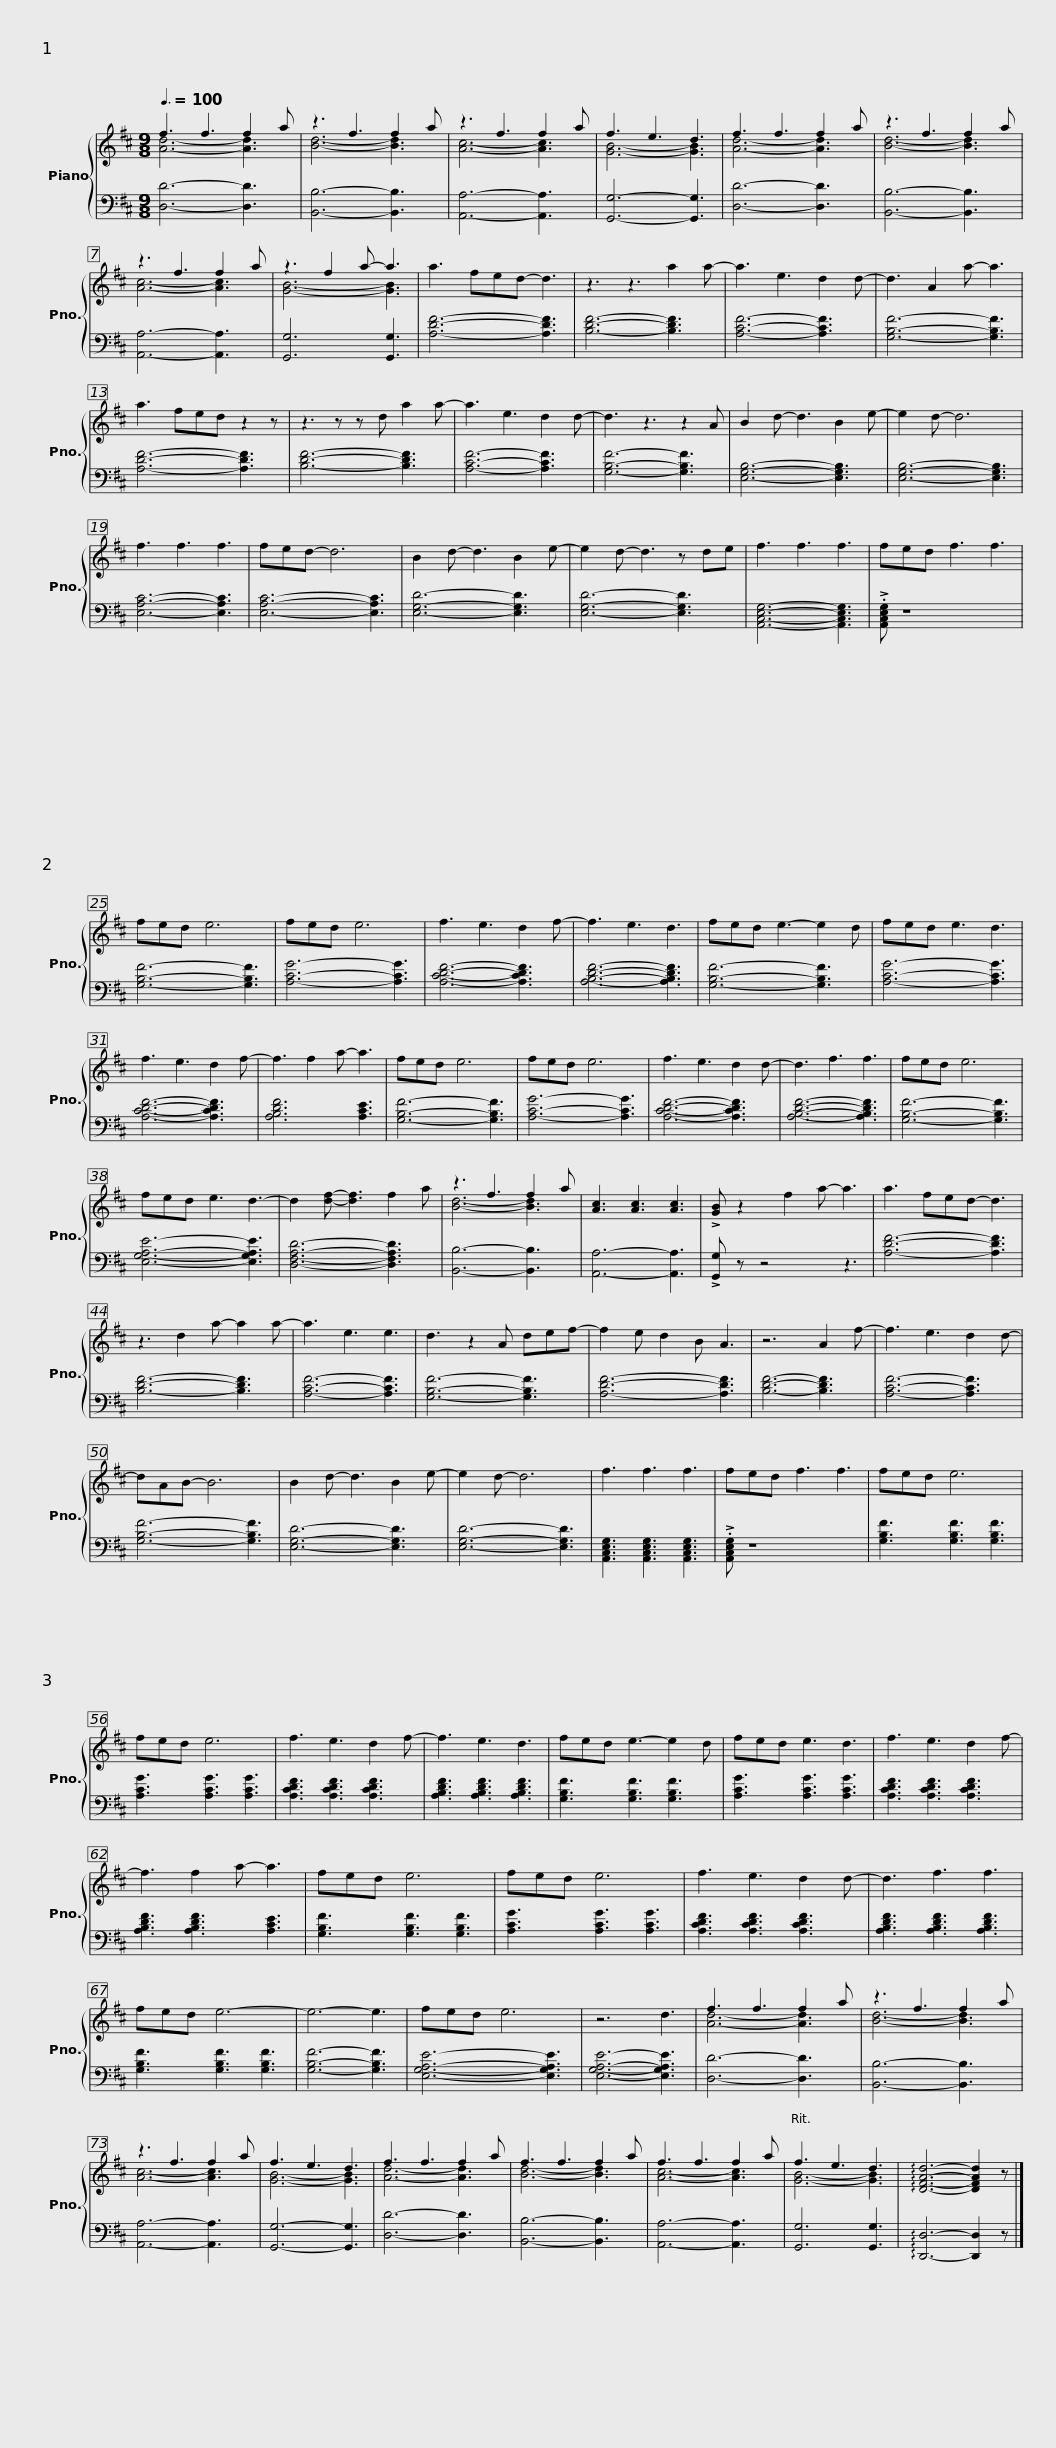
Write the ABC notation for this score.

X:1
%%score { ( 1 2 ) | 3 }
L:1/8
Q:3/8=100
M:9/8
I:linebreak $
K:D
V:1 treble
V:2 treble
V:3 bass
V:1
 f3 f3 f2 a | z3 f3 f2 a | z3 f3 f2 a | f3 e3 d3 | f3 f3 f2 a | %5
 z3 f3 f2 a |$ z3 f3 f2 a | z3 f2 a- a3 | a3 fed- d3 | z3 z3 a2 a- | %10
 a3 e3 d2 d- | d3 A2 a- a3 |$ a3 fed z2 z | z3 z z d a2 a- | a3 e3 d2 d- | %15
 d3 z3 z2 A | B2 d- d3 B2 e- | e2 d- d6 | f3 f3 f3 |$ fed- d6 | %20
 B2 d- d3 B2 e- | e2 d- d3 z de | f3 f3 f3 | fed f3 f3 | fed e6 | %25
 fed e6 |$ f3 e3 d2 f- | f3 e3 d3 | fed e3- e2 d | fed e3 d3 | %30
 f3 e3 d2 f- | f3 f2 a- a3 | fed e6 |$ fed e6 | f3 e3 d2 d- | %35
 d3 f3 f3 | fed e6 | fed e3 d3- | d2 [df]- [df]3 f2 a | z3 f3 f2 a |$ %40
 [Ac]3 [Ac]3 [Ac]3 | !>![GB] z2 f2 a- a3 | a3 fed- d3 | z3 d2 a- a2 a- | a3 e3 e3 | %45
 d3 z2 A def- | f2 e d2 B A3 |$ z6 A2 f- | f3 e3 d2 d- | dAB- B6 | %50
 B2 d- d3 B2 e- | e2 d- d6 | f3 f3 f3 | fed f3 f3 |$ fed e6 | %55
 fed e6 | f3 e3 d2 f- | f3 e3 d3 | fed e3- e2 d | fed e3 d3 |$ %60
 f3 e3 d2 f- | f3 f2 a- a3 | fed e6 | fed e6 | f3 e3 d2 d- | %65
 d3 f3 f3 |$ fed e6- | e6- e3 | fed e6 | z6 d3 | %70
 f3 f3 f2 a | z3 f3 f2 a | z3 f3 f2 a |$ f3 e3 d3 | f3 f3 f2 a | %75
 f3 f3 f2 a | f3 f3 f2 a | f3 e3 d3 | !arpeggio![DFAd]6- [DFAd]2 z |] %79
V:2
 [Ad]6- [Ad]3 | [Bd]6- [Bd]3 | [Ac]6- [Ac]3 | [GB]6- [GB]3 | [Ad]6- [Ad]3 | %5
 [Bd]6- [Bd]3 |$ [Ac]6- [Ac]3 | [GB]6- [GB]3 | x9 | x9 | %10
 x9 | x9 |$ x9 | x9 | x9 | %15
 x9 | x9 | x9 | x9 |$ x9 | %20
 x9 | x9 | x9 | x9 | x9 | %25
 x9 |$ x9 | x9 | x9 | x9 | %30
 x9 | x9 | x9 |$ x9 | x9 | %35
 x9 | x9 | x9 | x9 | [Bd]6- [Bd]3 |$ %40
 x9 | x9 | x9 | x9 | x9 | %45
 x9 | x9 |$ x9 | x9 | x9 | %50
 x9 | x9 | x9 | x9 |$ x9 | %55
 x9 | x9 | x9 | x9 | x9 |$ %60
 x9 | x9 | x9 | x9 | x9 | %65
 x9 |$ x9 | x9 | x9 | x9 | %70
 [Ad]6- [Ad]3 | [Bd]6- [Bd]3 | [Ac]6- [Ac]3 |$ [GB]6- [GB]3 | [Ad]6- [Ad]3 | %75
 [Bd]6- [Bd]3 | [Ac]6- [Ac]3 | [GB]6- [GB]3 | x9 |] %79
V:3
 [D,D]6- [D,D]3 | [B,,B,]6- [B,,B,]3 | [A,,A,]6- [A,,A,]3 | [G,,G,]6- [G,,G,]3 | [D,D]6- [D,D]3 | %5
 [B,,B,]6- [B,,B,]3 |$ [A,,A,]6- [A,,A,]3 | [G,,G,]6 [G,,G,]3 | [A,DF]6- [A,DF]3 | [B,DF]6- [B,DF]3 | %10
 [A,CF]6- [A,CF]3 | [G,B,F]6- [G,B,F]3 |$ [A,DF]6- [A,DF]3 | [B,DF]6- [B,DF]3 | [A,CF]6- [A,CF]3 | %15
 [G,B,F]6- [G,B,F]3 | [E,G,B,]6- [E,G,B,]3 | [E,G,B,]6- [E,G,B,]3 | [E,A,C]6- [E,A,C]3 |$ [E,A,C]6- [E,A,C]3 | %20
 [E,G,D]6- [E,G,D]3 | [E,G,D]6- [E,G,D]3 | [A,,C,E,G,]6- [A,,C,E,G,]3 | !>!.[A,,C,E,G,] z8 | [G,B,F]6- [G,B,F]3 | %25
 [A,CG]6- [A,CG]3 |$ [A,CDF]6- [A,CDF]3 | [A,B,DF]6- [A,B,DF]3 | [G,B,F]6- [G,B,F]3 | [A,CG]6- [A,CG]3 | %30
 [A,CDF]6- [A,CDF]3 | [A,B,DF]6 [A,CE]3 | [G,B,F]6- [G,B,F]3 |$ [A,CG]6- [A,CG]3 | [A,CDF]6- [A,CDF]3 | %35
 [A,B,DF]6- [A,B,DF]3 | [G,B,F]6- [G,B,F]3 | [E,G,A,E]6- [E,G,A,E]3 | [D,F,A,D]6- [D,F,A,D]3 | [B,,B,]6- [B,,B,]3 |$ %40
 [A,,A,]6- [A,,A,]3 | !>![G,,G,] z z4 z3 | [A,DF]6- [A,DF]3 | [B,DF]6- [B,DF]3 | [A,CF]6- [A,CF]3 | %45
 [G,B,F]6- [G,B,F]3 | [A,DF]6- [A,DF]3 |$ [B,DF]6- [B,DF]3 | [A,CF]6- [A,CF]3 | [G,B,F]6- [G,B,F]3 | %50
 [E,G,D]6- [E,G,D]3 | [E,G,D]6- [E,G,D]3 | [A,,C,E,G,]3 [A,,C,E,G,]3 [A,,C,E,G,]3 | !>!.[A,,C,E,G,] z8 |$ [G,B,F]3 [G,B,F]3 [G,B,F]3 | %55
 [A,CG]3 [A,CG]3 [A,CG]3 | [A,CDF]3 [A,CDF]3 [A,CDF]3 | [A,B,DF]3 [A,B,DF]3 [A,B,DF]3 | [G,B,F]3 [G,B,F]3 [G,B,F]3 | [A,CG]3 [A,CG]3 [A,CG]3 |$ %60
 [A,CDF]3 [A,CDF]3 [A,CDF]3 | [A,B,DF]3 [A,B,DF]3 [A,CE]3 | [G,B,F]3 [G,B,F]3 [G,B,F]3 | [A,CG]3 [A,CG]3 [A,CG]3 | [A,CDF]3 [A,CDF]3 [A,CDF]3 | %65
 [A,B,DF]3 [A,B,DF]3 [A,B,DF]3 |$ [G,B,F]3 [G,B,F]3 [G,B,F]3 | [G,B,F]6- [G,B,F]3 | [E,G,A,E]6- [E,G,A,E]3 | [E,G,A,E]6- [E,G,A,E]3 | %70
 [D,D]6- [D,D]3 | [B,,B,]6- [B,,B,]3 | [A,,A,]6- [A,,A,]3 |$ [G,,G,]6- [G,,G,]3 | [D,D]6- [D,D]3 | %75
 [B,,B,]6- [B,,B,]3 | [A,,A,]6- [A,,A,]3 | [G,,G,]6 [G,,G,]3 | !arpeggio![D,,D,]6- [D,,D,]2 z |] %79
